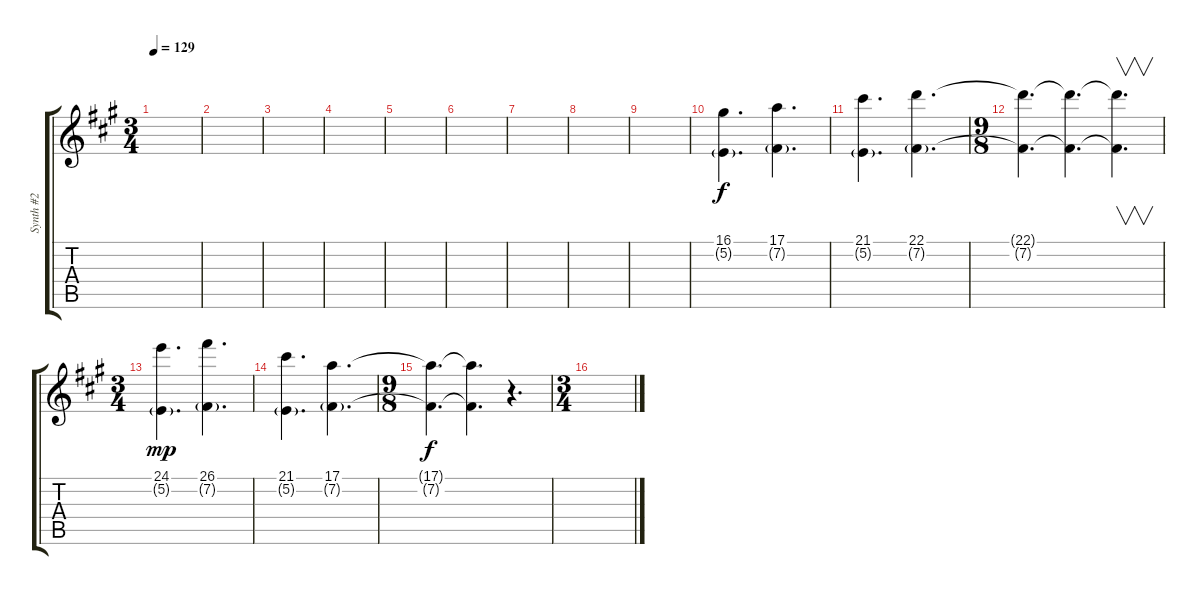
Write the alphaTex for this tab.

\track ("Synth #2" "Synth #2") {instrument lead1square}
\staff {score tabs}
\tuning (E4 B3 G3 D3 A2 E2) {hide}
\ts (3 4)
\tempo 129
\clef g2
\ks f#minor
|
|
|
|
|
|
|
|
|
(16.1 5.2{g}).4{d} (17.1 7.2{g}).4{d} |
(21.1 5.2{g}).4{d} (22.1 7.2{g}).4{d} |
\ts (9 8)
(22.1{t} 7.2{t}).4{d dy f volume 7} (22.1{t} 7.2{t}).4{d volume 14} (22.1{t} 7.2{t}).4{v d} |
\ts (3 4)
(24.1 5.2{g}).4{d dy mp} (26.1 7.2{g}).4{d} |
(21.1 5.2{g}).4{d} (17.1 7.2{g}).4{d} |
\ts (9 8)
(17.1{t} 7.2{t}).4{d dy f volume 7} (17.1{t} 7.2{t}).4{d} r.4{d} |
\ts (3 4)
